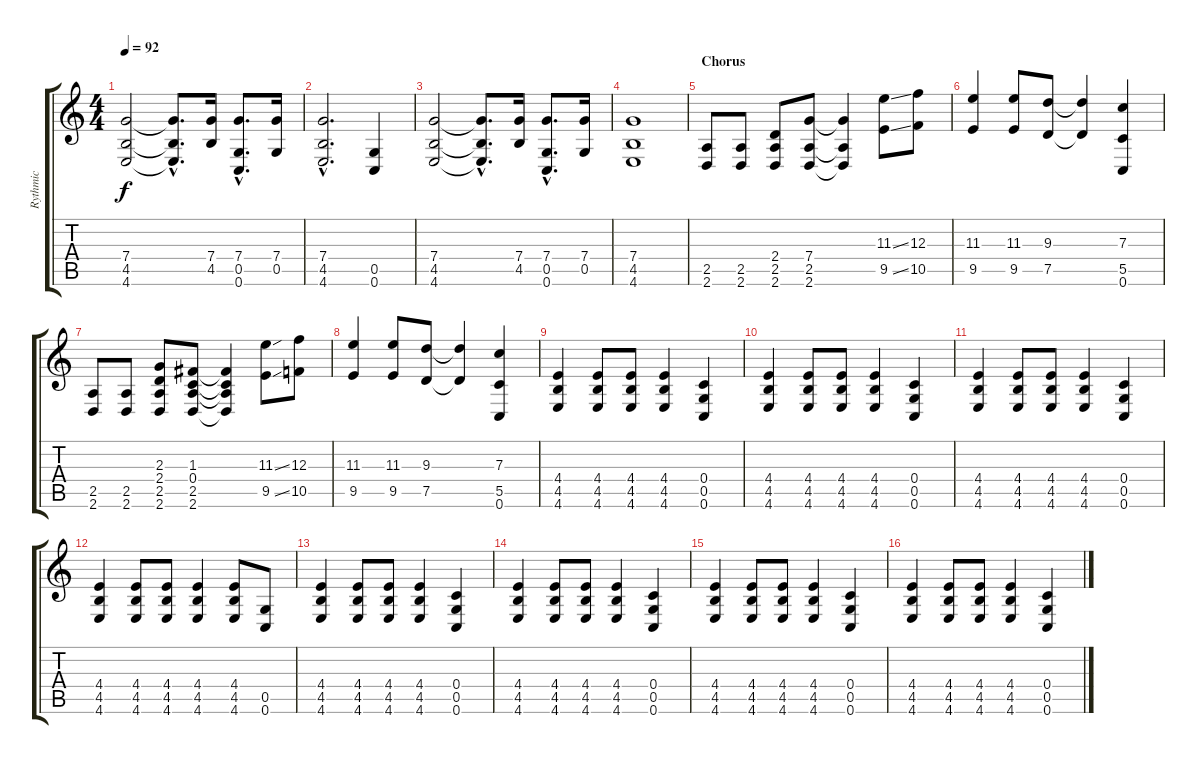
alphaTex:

\track ("Rythmic" "Rythmic") {instrument electricguitarjazz}
\staff {score tabs}
\tuning (D4 A3 F3 C3 G2 C2) {hide}
\ts (4 4)
\tempo 92
\clef g2
\ks c
(7.4 4.5 4.6).2{dy f} (7.4{hac t} 4.5{hac t} 4.6{hac t}).8{d} (7.4 4.5).16 (7.4{hac} 0.5{hac} 0.6{hac}).8{d} (7.4 0.5).16 |
(7.4{hac} 4.5{hac} 4.6{hac}).2{d} (0.5 0.6).4 |
(7.4 4.5 4.6).2 (7.4{hac t} 4.5{hac t} 4.6{hac t}).8{d} (7.4 4.5).16 (7.4{hac} 0.5{hac} 0.6{hac}).8{d} (7.4 0.5).16 |
(7.4 4.5 4.6).1 |
\section ("" "Chorus")
(2.5 2.6).8{instrument distortionguitar} (2.5 2.6).8 (2.4 2.5 2.6).8 (7.4 2.5 2.6).8 (7.4{t} 2.5{t} 2.6{t}).4 (11.3{ss} 9.5{ss}).8 (12.3 10.5).8 |
(11.3 9.5).4 (11.3 9.5).8 (9.3 7.5).8 (9.3{t} 7.5{t}).4 (7.3 5.5 0.6).4 |
(2.5 2.6).8 (2.5 2.6).8 (2.3 2.4 2.5 2.6).8 (1.3 0.4 2.5 2.6).8 (1.3{t} 0.4{t} 2.5{t} 2.6{t}).4 (11.3{ss} 9.5{ss}).8 (12.3 10.5).8 |
(11.3 9.5).4 (11.3 9.5).8 (9.3 7.5).8 (9.3{t} 7.5{t}).4 (7.3 5.5 0.6).4 |
(4.4 4.5 4.6).4 (4.4 4.5 4.6).8 (4.4 4.5 4.6).8 (4.4 4.5 4.6).4 (0.4 0.5 0.6).4 |
(4.4 4.5 4.6).4 (4.4 4.5 4.6).8 (4.4 4.5 4.6).8 (4.4 4.5 4.6).4 (0.4 0.5 0.6).4 |
(4.4 4.5 4.6).4 (4.4 4.5 4.6).8 (4.4 4.5 4.6).8 (4.4 4.5 4.6).4 (0.4 0.5 0.6).4 |
(4.4 4.5 4.6).4 (4.4 4.5 4.6).8 (4.4 4.5 4.6).8 (4.4 4.5 4.6).4 (4.4 4.5 4.6).8 (0.5 0.6).8 |
(4.4 4.5 4.6).4 (4.4 4.5 4.6).8 (4.4 4.5 4.6).8 (4.4 4.5 4.6).4 (0.4 0.5 0.6).4 |
(4.4 4.5 4.6).4 (4.4 4.5 4.6).8 (4.4 4.5 4.6).8 (4.4 4.5 4.6).4 (0.4 0.5 0.6).4 |
(4.4 4.5 4.6).4 (4.4 4.5 4.6).8 (4.4 4.5 4.6).8 (4.4 4.5 4.6).4 (0.4 0.5 0.6).4 |
(4.4 4.5 4.6).4 (4.4 4.5 4.6).8 (4.4 4.5 4.6).8 (4.4 4.5 4.6).4 (0.4 0.5 0.6).4
